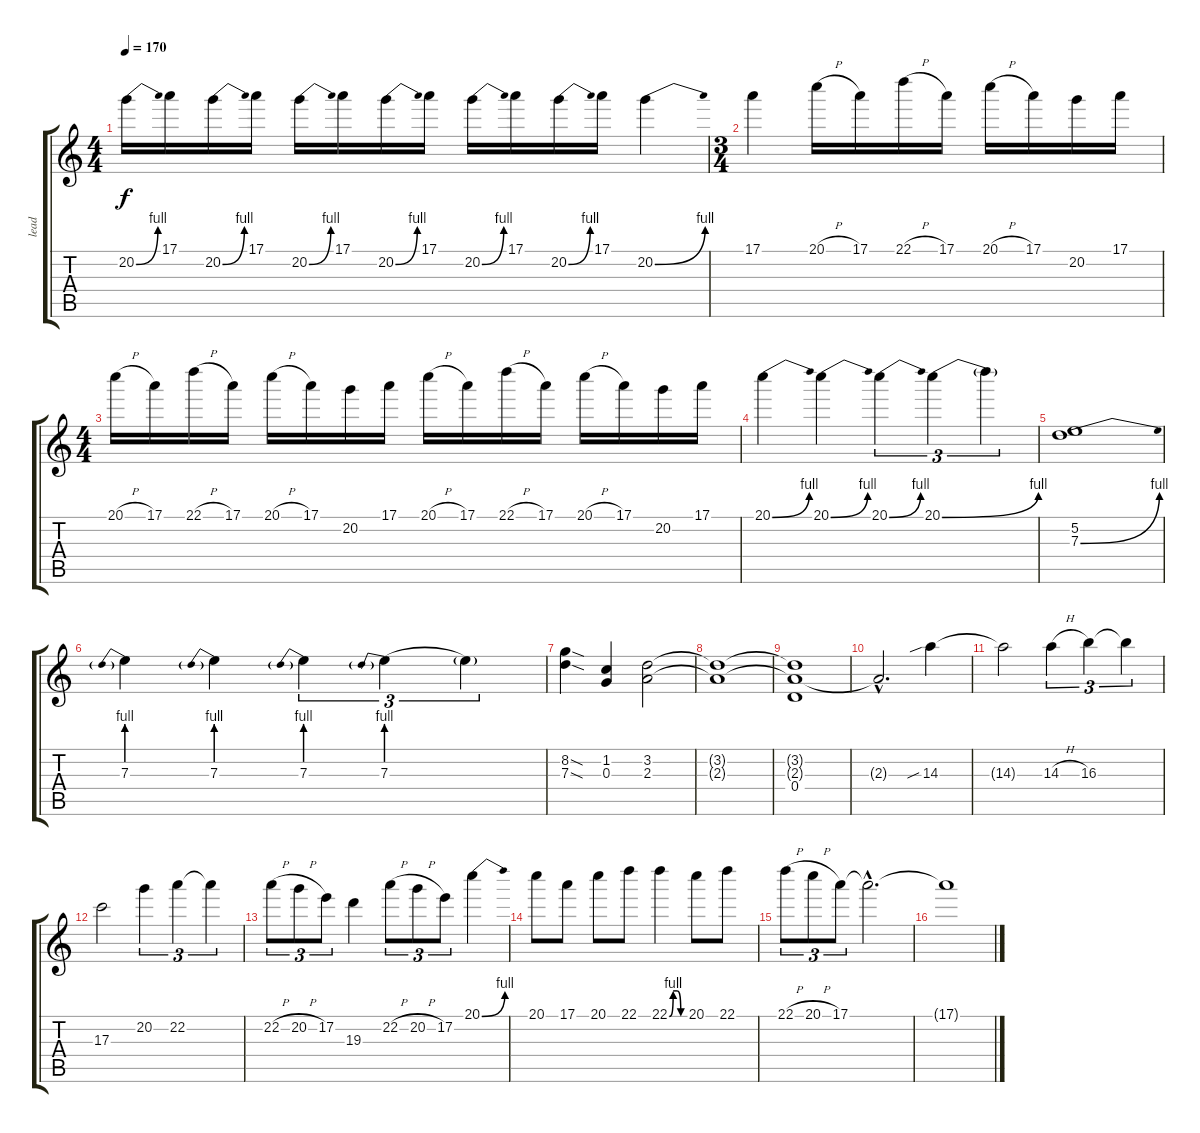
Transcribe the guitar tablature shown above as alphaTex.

\track ("lead" "lead") {instrument distortionguitar}
\staff {score tabs}
\tuning (E4 B3 G3 D3 A2 E2) {hide}
\ts (4 4)
\tempo 170
\clef g2
\ks c
20.2{be (bend 0 0 60 4)}.16{dy f} 17.1.16 20.2{be (bend 0 0 60 4)}.16 17.1.16 20.2{be (bend 0 0 60 4)}.16 17.1.16 20.2{be (bend 0 0 60 4)}.16 17.1.16 20.2{be (bend 0 0 60 4)}.16 17.1.16 20.2{be (bend 0 0 60 4)}.16 17.1.16 20.2{be (bend 0 0 60 4)}.4 |
\ts (3 4)
17.1.4 20.1{h}.16 17.1.16 22.1{h}.16 17.1.16 20.1{h}.16 17.1.16 20.2.16 17.1.16 |
\ts (4 4)
20.1{h}.16 17.1.16 22.1{h}.16 17.1.16 20.1{h}.16 17.1.16 20.2.16 17.1.16 20.1{h}.16 17.1.16 22.1{h}.16 17.1.16 20.1{h}.16 17.1.16 20.2.16 17.1.16 |
20.1{be (bend 0 0 60 4)}.4 20.1{be (bend 0 0 60 4)}.4 20.1{be (bend 0 0 60 4)}.4{tu (3 2)} 20.1{be (bend 0 0 60 4)}.4{tu (3 2)} 20.1{t}.4{tu (3 2)} |
(5.2 7.3{be (bend 0 0 60 4)}).1 |
7.3{be (prebend 0 4 60 4)}.4 7.3{be (prebend 0 4 60 4)}.4 7.3{be (prebend 0 4 60 4)}.4{tu (3 2)} 7.3{be (prebend 0 4 60 4)}.4{tu (3 2)} 7.3{t}.4{tu (3 2)} |
(8.2{sod} 7.3{sod}).4 (1.2 0.3).4 (3.2 2.3).2 |
(3.2{t} 2.3{t}).1 |
(3.2{t} 2.3{t} 0.4).1{volume 14} |
2.3{hac t}.2{d volume 12} 14.3{sib}.4{volume 16} |
14.3{t}.2 14.3{h}.4{tu (3 2)} 16.3.4{tu (3 2)} 16.3{t}.4{tu (3 2)} |
17.3.2 20.2.4{tu (3 2)} 22.2.4{tu (3 2)} 22.2{t}.4{tu (3 2)} |
22.2{h}.8{tu (3 2)} 20.2{h}.8{tu (3 2)} 17.2.8{tu (3 2)} 19.3.4 22.2{h}.8{tu (3 2)} 20.2{h}.8{tu (3 2)} 17.2.8{tu (3 2)} 20.1{be (bend 0 0 60 4)}.4 |
20.1.8 17.1.8 20.1.8 22.1.8 22.1{be (custom 0 0 15 4 30 4 45 0 60 0)}.4 20.1.8 22.1.8 |
22.1{h}.8{tu (3 2)} 20.1{h}.8{tu (3 2)} 17.1.8{tu (3 2)} 17.1{hac t}.2{d} |
17.1{t}.1{volume 12}
